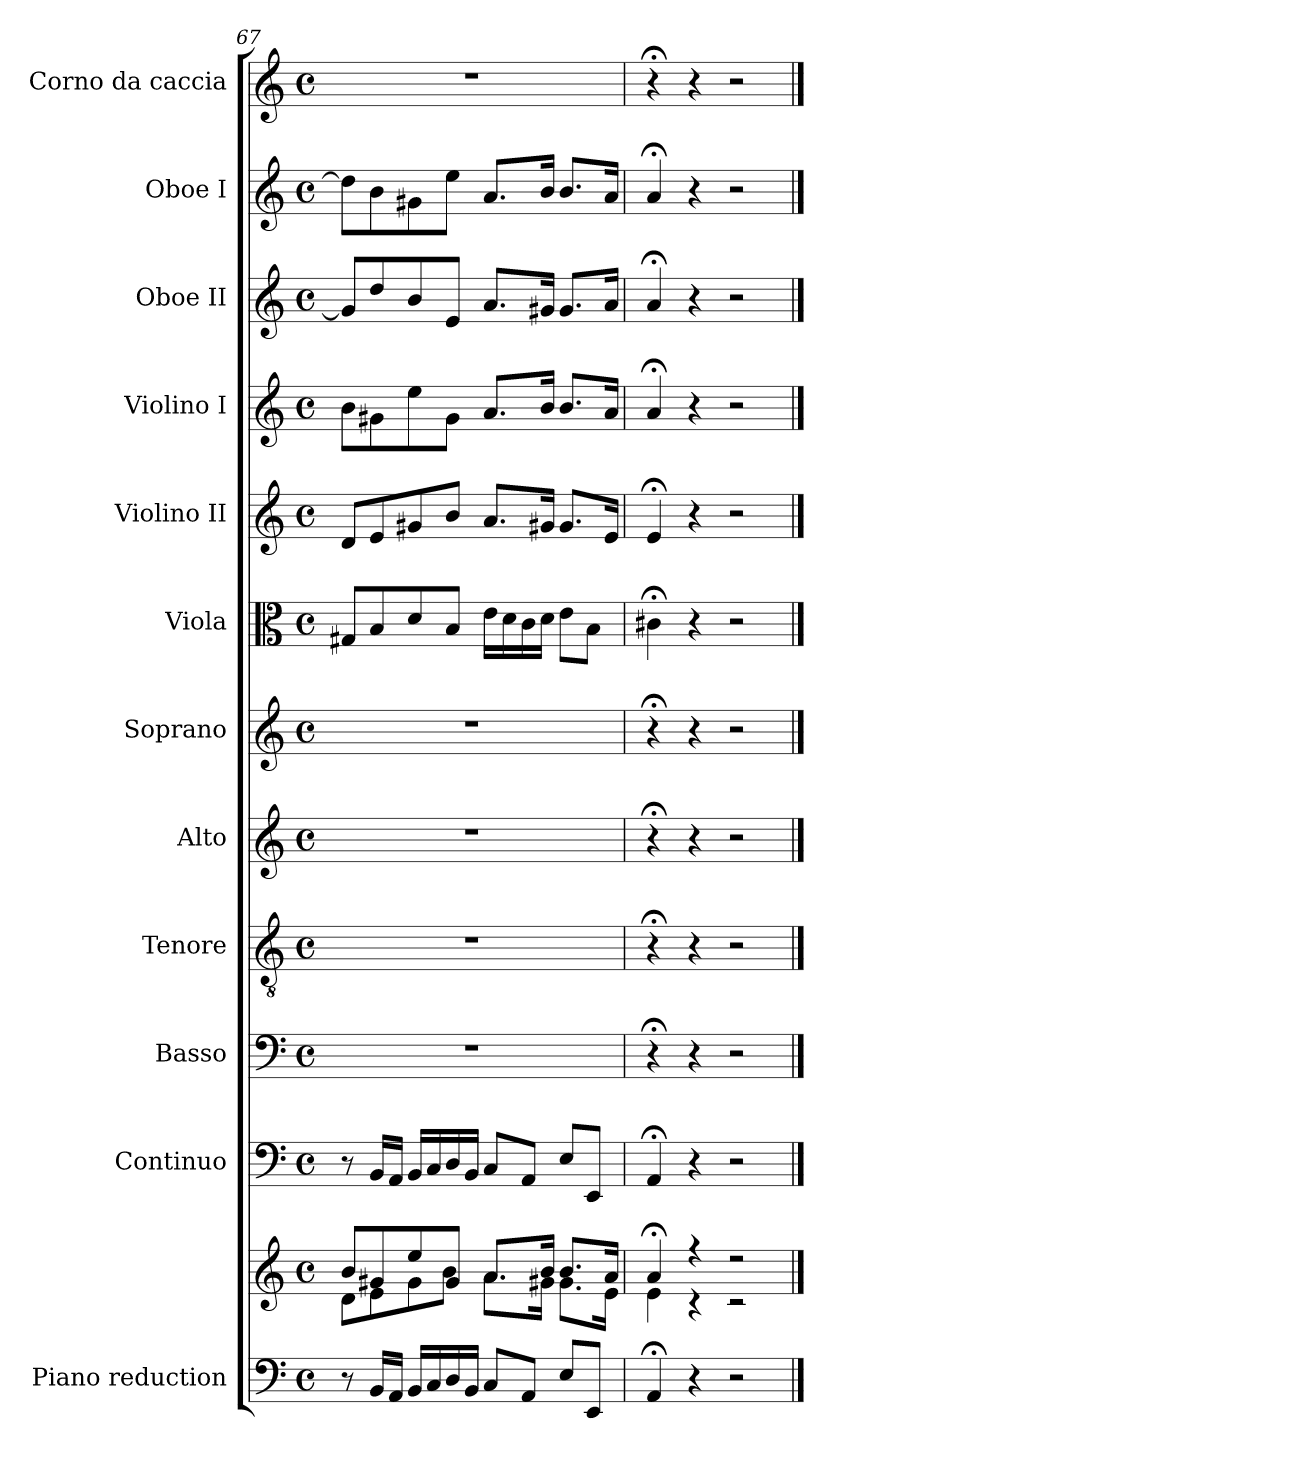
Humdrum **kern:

**kern	**kern	**kern	**kern	**kern	**kern	**kern	**kern	**kern	**kern	**kern	**kern	**kern
*part12	*part12	*part11	*part10	*part9	*part8	*part7	*part6	*part5	*part4	*part3	*part2	*part1
*staff13	*staff12	*staff11	*staff10	*staff9	*staff8	*staff7	*staff6	*staff5	*staff4	*staff3	*staff2	*staff1
*I"Piano reduction	*	*I"Continuo	*I"Basso	*I"Tenore	*I"Alto	*I"Soprano	*I"Viola	*I"Violino II	*I"Violino I	*I"Oboe II	*I"Oboe I	*I"Corno da caccia
*I'Pno	*	*	*	*	*	*	*I'Vla	*I'Vln	*I'Vln	*I'Ob	*I'Ob	*
!!LO:PB:g=z
*clefF4	*clefG2	*clefF4	*clefF4	*clefGv2	*clefG2	*clefG2	*clefC3	*clefG2	*clefG2	*clefG2	*clefG2	*clefG2
*	*	*	*	*	*	*	*	*	*	*	*	*ITrd7c12
*k[]	*k[]	*k[]	*k[]	*k[]	*k[]	*k[]	*k[]	*k[]	*k[]	*k[]	*k[]	*k[]
*M4/4	*M4/4	*M4/4	*M4/4	*M4/4	*M4/4	*M4/4	*M4/4	*M4/4	*M4/4	*M4/4	*M4/4	*M4/4
*met(c)	*met(c)	*met(c)	*met(c)	*met(c)	*met(c)	*met(c)	*met(c)	*met(c)	*met(c)	*met(c)	*met(c)	*met(c)
=67	=67	=67	=67	=67	=67	=67	=67	=67	=67	=67	=67	=67
*	*^	*	*	*	*	*	*	*	*	*	*	*
8r	8b/L	8d\L	8r	1r	1r	1r	1r	8G#X/L	8d/L	8b\L	8g#/L]	8dd\L]	1r
16BB/LL	8g#X/	8e\	16BB/LL	.	.	.	.	8B/	8e/	8g#X\	8dd/	8b\	.
16AA/JJ	.	.	16AA/JJ	.	.	.	.	.	.	.	.	.	.
16BB/LL	8ee/	8g#\	16BB/LL	.	.	.	.	8d/	8g#X/	8ee\	8b/	8g#X\	.
16C/	.	.	16C/	.	.	.	.	.	.	.	.	.	.
16D/	8g#/J	8b\J	16D/	.	.	.	.	8B/J	8b/J	8g#\J	8e/J	8ee\J	.
16BB/JJ	.	.	16BB/JJ	.	.	.	.	.	.	.	.	.	.
8C/L	8.a/L	8.a\L	8C/L	.	.	.	.	16e\LL	8.a/L	8.a/L	8.a/L	8.a/L	.
.	.	.	.	.	.	.	.	16d\	.	.	.	.	.
8AA/J	.	.	8AA/J	.	.	.	.	16c\	.	.	.	.	.
.	16b/Jk	16g#X\Jk	.	.	.	.	.	16d\JJ	16g#X/Jk	16b/Jk	16g#X/Jk	16b/Jk	.
8E/L	8.b/L	8.g#\L	8E/L	.	.	.	.	8e\L	8.g#/L	8.b/L	8.g#/L	8.b/L	.
8EE/J	.	.	8EE/J	.	.	.	.	8B\J	.	.	.	.	.
.	16a/Jk	16e\Jk	.	.	.	.	.	.	16e/Jk	16a/Jk	16a/Jk	16a/Jk	.
=68	=68	=68	=68	=68	=68	=68	=68	=68	=68	=68	=68	=68	=68
4AA;</	4a;</	4e\	4AA;</	4r;<	4r;<	4r;<	4r;<	4c#X;<\	4e;</	4a;</	4a;</	4a;</	4r;<
4r	4r	4r	4r	4r	4r	4r	4r	4r	4r	4r	4r	4r	4r
2r	2r	2r	2r	2r	2r	2r	2r	2r	2r	2r	2r	2r	2r
*	*v	*v	*	*	*	*	*	*	*	*	*	*	*
==	==	==	==	==	==	==	==	==	==	==	==	==
*-	*-	*-	*-	*-	*-	*-	*-	*-	*-	*-	*-	*-
